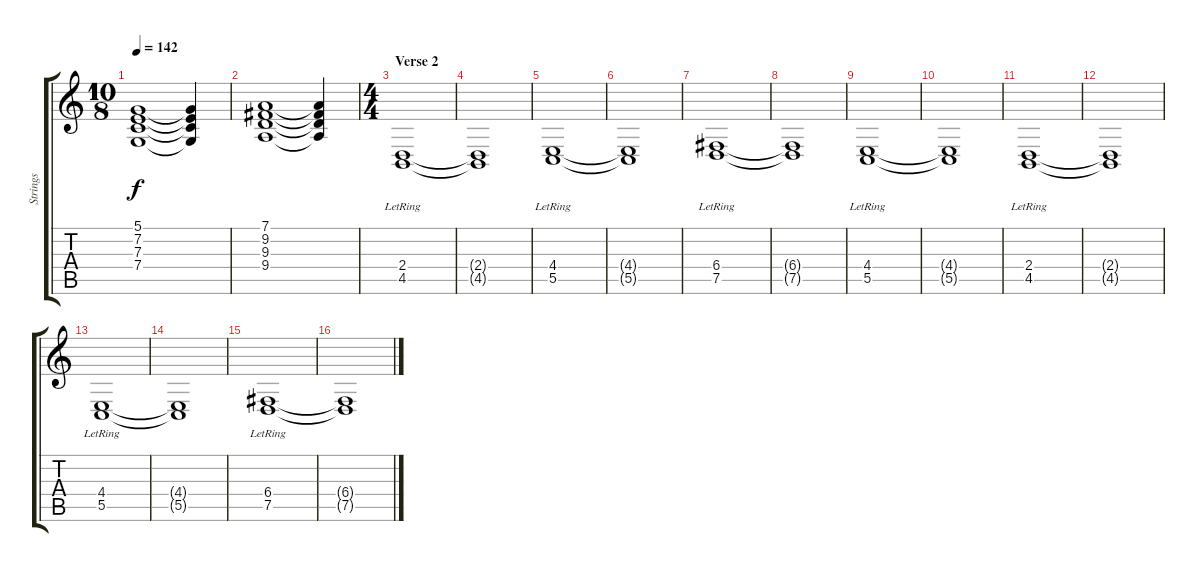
\track ("Strings" "Strings") {instrument synthstrings1}
\staff {score tabs}
\tuning (D4 A3 F3 C3 G2 C2) {hide}
\ts (10 8)
\tempo 142
\clef g2
\ks c
(5.1 7.2 7.3 7.4).1{dy f} (5.1{t} 7.2{t} 7.3{t} 7.4{t}).4 |
(7.1 9.2 9.3 9.4).1 (7.1{t} 9.2{t} 9.3{t} 9.4{t}).4 |
\ts (4 4)
\section ("" "Verse 2")
(2.4{lr} 4.5{lr}).1 |
(2.4{t} 4.5{t}).1 |
(4.4{lr} 5.5{lr}).1 |
(4.4{t} 5.5{t}).1 |
(6.4{lr} 7.5{lr}).1 |
(6.4{t} 7.5{t}).1 |
(4.4{lr} 5.5{lr}).1 |
(4.4{t} 5.5{t}).1 |
(2.4{lr} 4.5{lr}).1 |
(2.4{t} 4.5{t}).1 |
(4.4{lr} 5.5{lr}).1 |
(4.4{t} 5.5{t}).1 |
(6.4{lr} 7.5{lr}).1 |
(6.4{t} 7.5{t}).1
